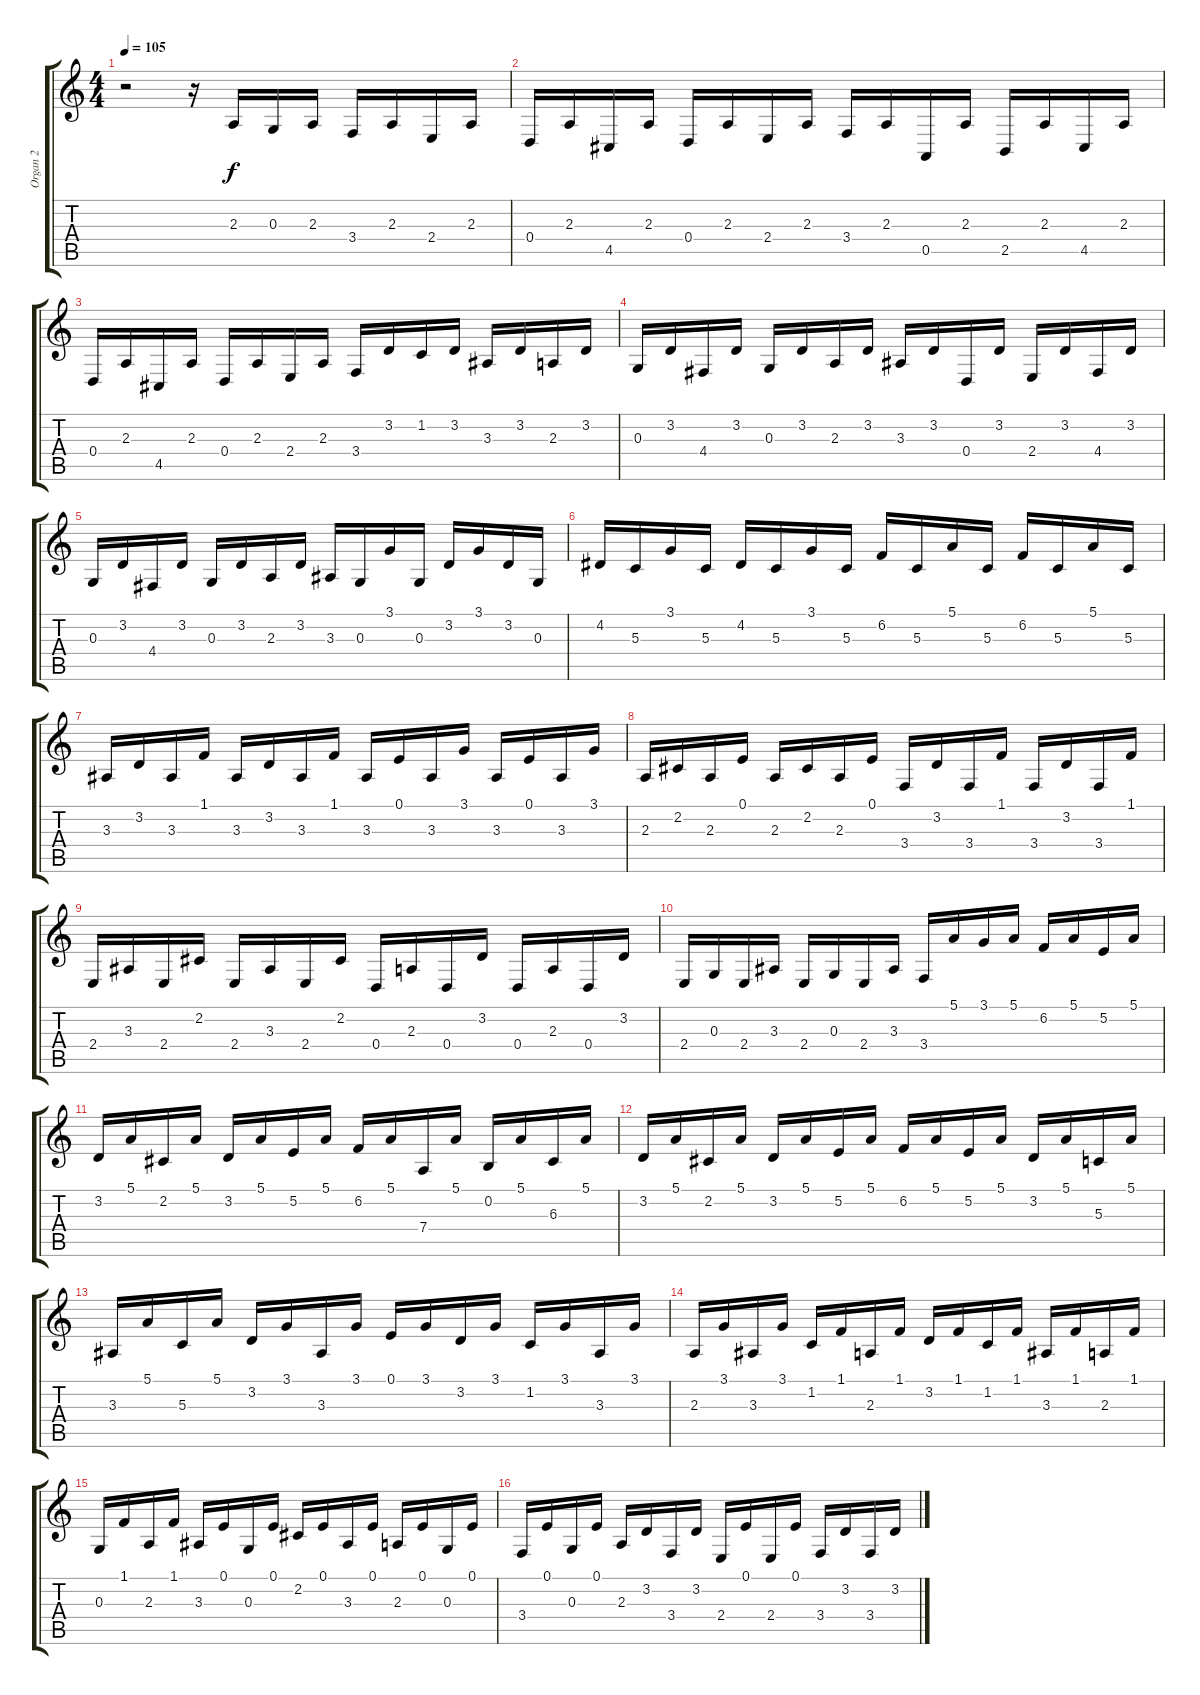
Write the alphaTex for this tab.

\track ("Organ 2" "Organ 2") {instrument cello}
\staff {score tabs}
\tuning (E4 B3 G3 D3 A2 E2) {hide}
\ts (4 4)
\tempo 105
\clef g2
\ks c
r.2{dy f instrument cello} r.16 2.3.16 0.3.16 2.3.16 3.4.16 2.3.16 2.4.16 2.3.16 |
0.4.16 2.3.16 4.5.16 2.3.16 0.4.16 2.3.16 2.4.16 2.3.16 3.4.16 2.3.16 0.5.16 2.3.16 2.5.16 2.3.16 4.5.16 2.3.16 |
0.4.16 2.3.16 4.5.16 2.3.16 0.4.16 2.3.16 2.4.16 2.3.16 3.4.16 3.2.16 1.2.16 3.2.16 3.3.16 3.2.16 2.3.16 3.2.16 |
0.3.16 3.2.16 4.4.16 3.2.16 0.3.16 3.2.16 2.3.16 3.2.16 3.3.16 3.2.16 0.4.16 3.2.16 2.4.16 3.2.16 4.4.16 3.2.16 |
0.3.16 3.2.16 4.4.16 3.2.16 0.3.16 3.2.16 2.3.16 3.2.16 3.3.16 0.3.16 3.1.16 0.3.16 3.2.16 3.1.16 3.2.16 0.3.16 |
4.2.16 5.3.16 3.1.16 5.3.16 4.2.16 5.3.16 3.1.16 5.3.16 6.2.16 5.3.16 5.1.16 5.3.16 6.2.16 5.3.16 5.1.16 5.3.16 |
3.3.16 3.2.16 3.3.16 1.1.16 3.3.16 3.2.16 3.3.16 1.1.16 3.3.16 0.1.16 3.3.16 3.1.16 3.3.16 0.1.16 3.3.16 3.1.16 |
2.3.16 2.2.16 2.3.16 0.1.16 2.3.16 2.2.16 2.3.16 0.1.16 3.4.16 3.2.16 3.4.16 1.1.16 3.4.16 3.2.16 3.4.16 1.1.16 |
2.4.16 3.3.16 2.4.16 2.2.16 2.4.16 3.3.16 2.4.16 2.2.16 0.4.16 2.3.16 0.4.16 3.2.16 0.4.16 2.3.16 0.4.16 3.2.16 |
2.4.16 0.3.16 2.4.16 3.3.16 2.4.16 0.3.16 2.4.16 3.3.16 3.4.16 5.1.16 3.1.16 5.1.16 6.2.16 5.1.16 5.2.16 5.1.16 |
3.2.16 5.1.16 2.2.16 5.1.16 3.2.16 5.1.16 5.2.16 5.1.16 6.2.16 5.1.16 7.4.16 5.1.16 0.2.16 5.1.16 6.3.16 5.1.16 |
3.2.16 5.1.16 2.2.16 5.1.16 3.2.16 5.1.16 5.2.16 5.1.16 6.2.16 5.1.16 5.2.16 5.1.16 3.2.16 5.1.16 5.3.16 5.1.16 |
3.3.16 5.1.16 5.3.16 5.1.16 3.2.16 3.1.16 3.3.16 3.1.16 0.1.16 3.1.16 3.2.16 3.1.16 1.2.16 3.1.16 3.3.16 3.1.16 |
2.3.16 3.1.16 3.3.16 3.1.16 1.2.16 1.1.16 2.3.16 1.1.16 3.2.16 1.1.16 1.2.16 1.1.16 3.3.16 1.1.16 2.3.16 1.1.16 |
0.3.16 1.1.16 2.3.16 1.1.16 3.3.16 0.1.16 0.3.16 0.1.16 2.2.16 0.1.16 3.3.16 0.1.16 2.3.16 0.1.16 0.3.16 0.1.16 |
3.4.16 0.1.16 0.3.16 0.1.16 2.3.16 3.2.16 3.4.16 3.2.16 2.4.16 0.1.16 2.4.16 0.1.16 3.4.16 3.2.16 3.4.16 3.2.16
